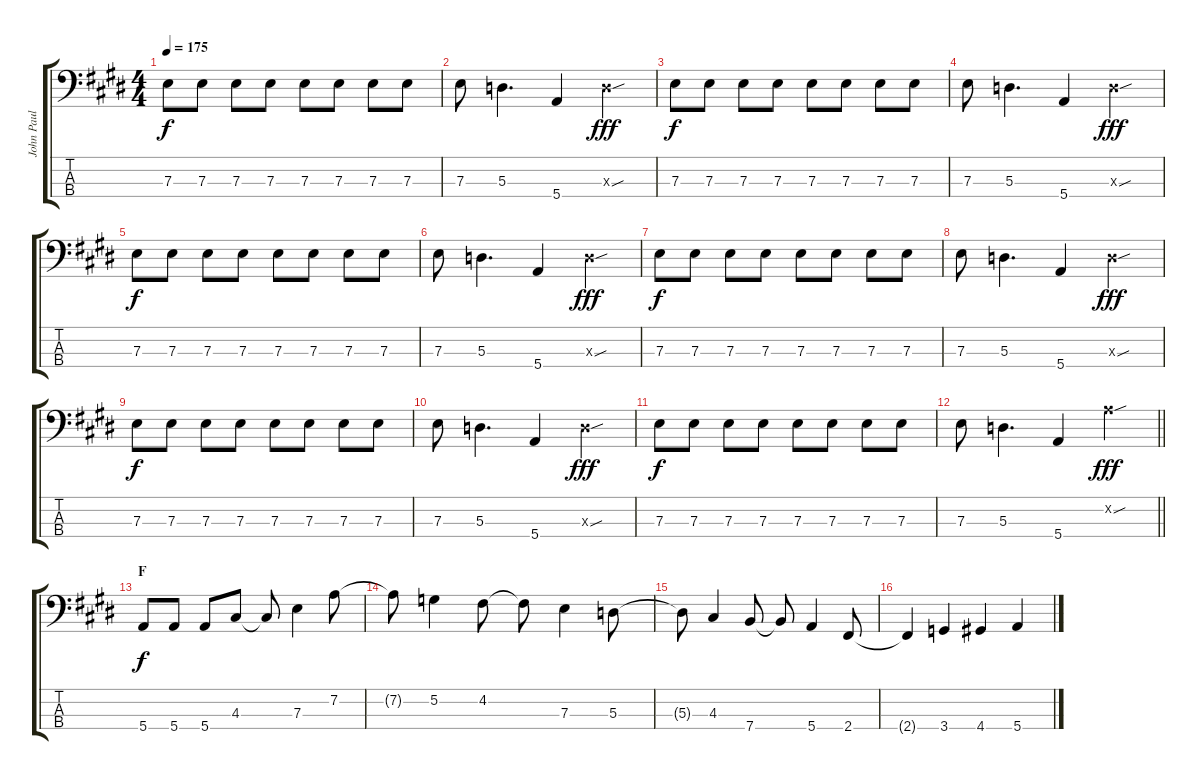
\track ("John Paul Jones" "John Paul ") {instrument electricbassfinger}
\staff {score tabs}
\tuning (G2 D2 A1 E1) {hide}
\ts (4 4)
\tempo 175
\clef f4
\ks e
7.3.8{dy f} 7.3.8 7.3.8 7.3.8 7.3.8 7.3.8 7.3.8 7.3.8 |
7.3.8 5.3.4{d} 5.4.4 5.3{sou x}.4{dy fff} |
7.3.8{dy f} 7.3.8 7.3.8 7.3.8 7.3.8 7.3.8 7.3.8 7.3.8 |
7.3.8 5.3.4{d} 5.4.4 5.3{sou x}.4{dy fff} |
7.3.8{dy f} 7.3.8 7.3.8 7.3.8 7.3.8 7.3.8 7.3.8 7.3.8 |
7.3.8 5.3.4{d} 5.4.4 5.3{sou x}.4{dy fff} |
7.3.8{dy f} 7.3.8 7.3.8 7.3.8 7.3.8 7.3.8 7.3.8 7.3.8 |
7.3.8 5.3.4{d} 5.4.4 5.3{sou x}.4{dy fff} |
7.3.8{dy f} 7.3.8 7.3.8 7.3.8 7.3.8 7.3.8 7.3.8 7.3.8 |
7.3.8 5.3.4{d} 5.4.4 5.3{sou x}.4{dy fff} |
7.3.8{dy f} 7.3.8 7.3.8 7.3.8 7.3.8 7.3.8 7.3.8 7.3.8 |
\barLineRight lightlight
7.3.8 5.3.4{d} 5.4.4 7.2{sou x}.4{dy fff} |
\section ("" "F")
5.4.8{dy f} 5.4.8 5.4.8 4.3.8 4.3{t}.8 7.3.4 7.2.8 |
7.2{t}.8 5.2.4 4.2.8 4.2{t}.8 7.3.4 5.3.8 |
5.3{t}.8 4.3.4 7.4.8 7.4{t}.8 5.4.4 2.4.8 |
2.4{t}.4 3.4.4 4.4.4 5.4.4
